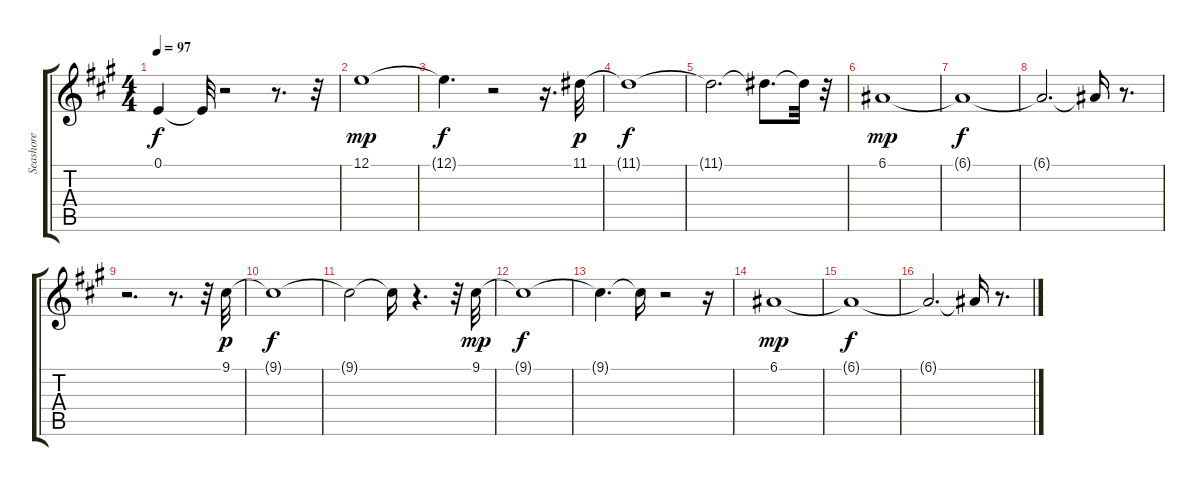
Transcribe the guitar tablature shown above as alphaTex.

\track ("Seashore" "Seashore") {instrument seashore}
\staff {score tabs}
\tuning (E4 B3 G3 D3 A2 E2) {hide}
\ts (4 4)
\tempo 97
\clef g2
\ks a
0.1{t}.4{dy f} 0.1{t}.32 r.2 r.8{d} r.32 |
12.1.1{dy mp} |
12.1{t}.4{d dy f} r.2 r.16{d} 11.1.32{dy p} |
11.1{t}.1{dy f} |
11.1{t}.2{d} 11.1{t}.8{d} 11.1{t}.32 r.32 |
6.1.1{dy mp} |
6.1{t}.1{dy f} |
6.1{t}.2{d} 6.1{t}.16 r.8{d} |
r.2{d} r.8{d} r.32 9.1.32{dy p} |
9.1{t}.1{dy f} |
9.1{t}.2 9.1{t}.16 r.4{d} r.32 9.1.32{dy mp} |
9.1{t}.1{dy f} |
9.1{t}.4{d} 9.1{t}.16 r.2 r.16 |
6.1.1{dy mp} |
6.1{t}.1{dy f} |
6.1{t}.2{d} 6.1{t}.16 r.8{d}
